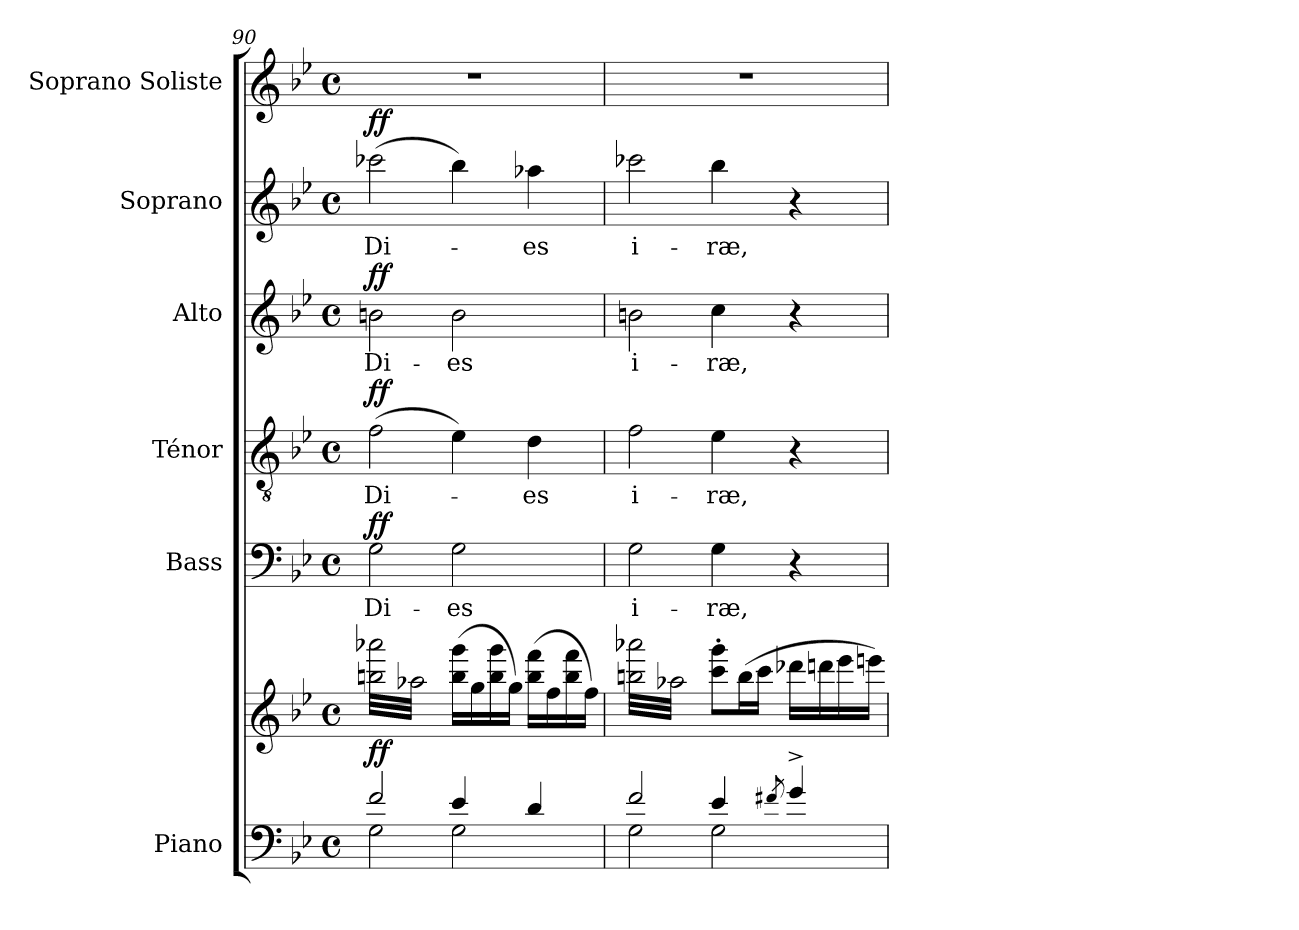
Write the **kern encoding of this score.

**kern	**kern	**dynam	**kern	**text	**dynam	**kern	**text	**dynam	**kern	**text	**dynam	**kern	**text	**dynam	**kern
*part6	*part6	*part6	*part5	*part5	*part5	*part4	*part4	*part4	*part3	*part3	*part3	*part2	*part2	*part2	*part1
*staff7	*staff6	*staff6/7	*staff5	*staff5	*staff5	*staff4	*staff4	*staff4	*staff3	*staff3	*staff3	*staff2	*staff2	*staff2	*staff1
*I"Piano	*	*	*I"Bass	*	*	*I"Ténor	*	*	*I"Alto	*	*	*I"Soprano	*	*	*I"Soprano Soliste
*I'Pno.	*	*	*I'B.	*	*	*I'T.	*	*	*I'A.	*	*	*I'S.	*	*	*
*clefF4	*clefG2	*	*clefF4	*	*	*clefGv2	*	*	*clefG2	*	*	*clefG2	*	*	*clefG2
*	*	*	*	*	*	*	*	*	*	*	*	*ITrd2c3	*	*	*
*k[b-e-]	*k[b-e-]	*	*k[b-e-]	*	*	*k[b-e-]	*	*	*k[b-e-]	*	*	*k[f#]	*	*	*k[b-e-]
*M4/4	*M4/4	*	*M4/4	*	*	*M4/4	*	*	*M4/4	*	*	*M4/4	*	*	*M4/4
*met(c)	*met(c)	*	*met(c)	*	*	*met(c)	*	*	*met(c)	*	*	*met(c)	*	*	*met(c)
=90	=90	=90	=90	=90	=90	=90	=90	=90	=90	=90	=90	=90	=90	=90	=90
*^	*	*	*	*	*	*	*	*	*	*	*	*	*	*	*
!	!	!	!LO:DY:b	!	!	!LO:DY:a	!	!	!LO:DY:a	!	!	!LO:DY:a	!	!	!LO:DY:a	!
*	*	*tremolo	*	*	*	*	*	*	*	*	*	*	*	*	*	*
2f/	2G\	(32bbn\ 32aaa-X\LLL	ff	2G\	Di-	ff	(2f\	Di-	ff	2bn\	Di-	ff	(2aa-Xi\	Di-	ff	1r
.	.	32aa-X\)	.	.	.	.	.	.	.	.	.	.	.	.	.	.
.	.	32bbn\ 32aaa-X\	.	.	.	.	.	.	.	.	.	.	.	.	.	.
.	.	32aa-X\)	.	.	.	.	.	.	.	.	.	.	.	.	.	.
.	.	32bbn\ 32aaa-X\	.	.	.	.	.	.	.	.	.	.	.	.	.	.
.	.	32aa-X\)	.	.	.	.	.	.	.	.	.	.	.	.	.	.
.	.	32bbn\ 32aaa-X\	.	.	.	.	.	.	.	.	.	.	.	.	.	.
.	.	32aa-X\)	.	.	.	.	.	.	.	.	.	.	.	.	.	.
.	.	32bbn\ 32aaa-X\	.	.	.	.	.	.	.	.	.	.	.	.	.	.
.	.	32aa-X\)	.	.	.	.	.	.	.	.	.	.	.	.	.	.
.	.	32bbn\ 32aaa-X\	.	.	.	.	.	.	.	.	.	.	.	.	.	.
.	.	32aa-X\)	.	.	.	.	.	.	.	.	.	.	.	.	.	.
.	.	32bbn\ 32aaa-X\	.	.	.	.	.	.	.	.	.	.	.	.	.	.
.	.	32aa-X\)	.	.	.	.	.	.	.	.	.	.	.	.	.	.
.	.	32bbn\ 32aaa-X\	.	.	.	.	.	.	.	.	.	.	.	.	.	.
.	.	32aa-X\)JJJ	.	.	.	.	.	.	.	.	.	.	.	.	.	.
*	*	*Xtremolo	*	*	*	*	*	*	*	*	*	*	*	*	*	*
4e-/	2G\	(16bb\ 16ggg\LL	.	2G\	-es	.	4e-\)	.	.	2b\	-es	.	4ggi\)	.	.	.
.	.	.	.	.	.	.	.	.	.	.	.	.	.	.	.	.
.	.	16gg\	.	.	.	.	.	.	.	.	.	.	.	.	.	.
.	.	.	.	.	.	.	.	.	.	.	.	.	.	.	.	.
.	.	16bb\ 16ggg\	.	.	.	.	.	.	.	.	.	.	.	.	.	.
.	.	.	.	.	.	.	.	.	.	.	.	.	.	.	.	.
.	.	16gg\JJ)	.	.	.	.	.	.	.	.	.	.	.	.	.	.
.	.	.	.	.	.	.	.	.	.	.	.	.	.	.	.	.
4d/	.	(16bb\ 16fff\LL	.	.	.	.	4d\	-es	.	.	.	.	4ffni\	-es	.	.
.	.	16ff\	.	.	.	.	.	.	.	.	.	.	.	.	.	.
.	.	16bb\ 16fff\	.	.	.	.	.	.	.	.	.	.	.	.	.	.
.	.	16ff\JJ)	.	.	.	.	.	.	.	.	.	.	.	.	.	.
=91	=91	=91	=91	=91	=91	=91	=91	=91	=91	=91	=91	=91	=91	=91	=91	=91
*	*	*tremolo	*	*	*	*	*	*	*	*	*	*	*	*	*	*
2f/	2G\	(32bbn\ 32aaa-X\LLL	.	2G\	i-	.	2f\	i-	.	2bn\	i-	.	2aa-Xi\	i-	.	1r
.	.	32aa-X\)	.	.	.	.	.	.	.	.	.	.	.	.	.	.
.	.	32bbn\ 32aaa-X\	.	.	.	.	.	.	.	.	.	.	.	.	.	.
.	.	32aa-X\)	.	.	.	.	.	.	.	.	.	.	.	.	.	.
.	.	32bbn\ 32aaa-X\	.	.	.	.	.	.	.	.	.	.	.	.	.	.
.	.	32aa-X\)	.	.	.	.	.	.	.	.	.	.	.	.	.	.
.	.	32bbn\ 32aaa-X\	.	.	.	.	.	.	.	.	.	.	.	.	.	.
.	.	32aa-X\)	.	.	.	.	.	.	.	.	.	.	.	.	.	.
.	.	32bbn\ 32aaa-X\	.	.	.	.	.	.	.	.	.	.	.	.	.	.
.	.	32aa-X\)	.	.	.	.	.	.	.	.	.	.	.	.	.	.
.	.	32bbn\ 32aaa-X\	.	.	.	.	.	.	.	.	.	.	.	.	.	.
.	.	32aa-X\)	.	.	.	.	.	.	.	.	.	.	.	.	.	.
.	.	32bbn\ 32aaa-X\	.	.	.	.	.	.	.	.	.	.	.	.	.	.
.	.	32aa-X\)	.	.	.	.	.	.	.	.	.	.	.	.	.	.
.	.	32bbn\ 32aaa-X\	.	.	.	.	.	.	.	.	.	.	.	.	.	.
.	.	32aa-X\)JJJ	.	.	.	.	.	.	.	.	.	.	.	.	.	.
*	*	*Xtremolo	*	*	*	*	*	*	*	*	*	*	*	*	*	*
4e-/	2G\	8ccc\' 8ggg\'L	.	4G\	-ræ,	.	4e-\	-ræ,	.	4cc\	-ræ,	.	4ggi\	-ræ,	.	.
.	.	.	.	.	.	.	.	.	.	.	.	.	.	.	.	.
.	.	.	.	.	.	.	.	.	.	.	.	.	.	.	.	.
.	.	.	.	.	.	.	.	.	.	.	.	.	.	.	.	.
.	.	(16bb\L	.	.	.	.	.	.	.	.	.	.	.	.	.	.
.	.	.	.	.	.	.	.	.	.	.	.	.	.	.	.	.
.	.	16ccc\JJ	.	.	.	.	.	.	.	.	.	.	.	.	.	.
.	.	.	.	.	.	.	.	.	.	.	.	.	.	.	.	.
8qf#X/	.	.	.	.	.	.	.	.	.	.	.	.	.	.	.	.
4g^/	.	16ddd-X\LL	.	4r	.	.	4r	.	.	4r	.	.	4r	.	.	.
.	.	16dddn\	.	.	.	.	.	.	.	.	.	.	.	.	.	.
.	.	16eee-\	.	.	.	.	.	.	.	.	.	.	.	.	.	.
.	.	16eeen\JJ)	.	.	.	.	.	.	.	.	.	.	.	.	.	.
*v	*v	*	*	*	*	*	*	*	*	*	*	*	*	*	*	*
=	=	=	=	=	=	=	=	=	=	=	=	=	=	=	=
*-	*-	*-	*-	*-	*-	*-	*-	*-	*-	*-	*-	*-	*-	*-	*-
